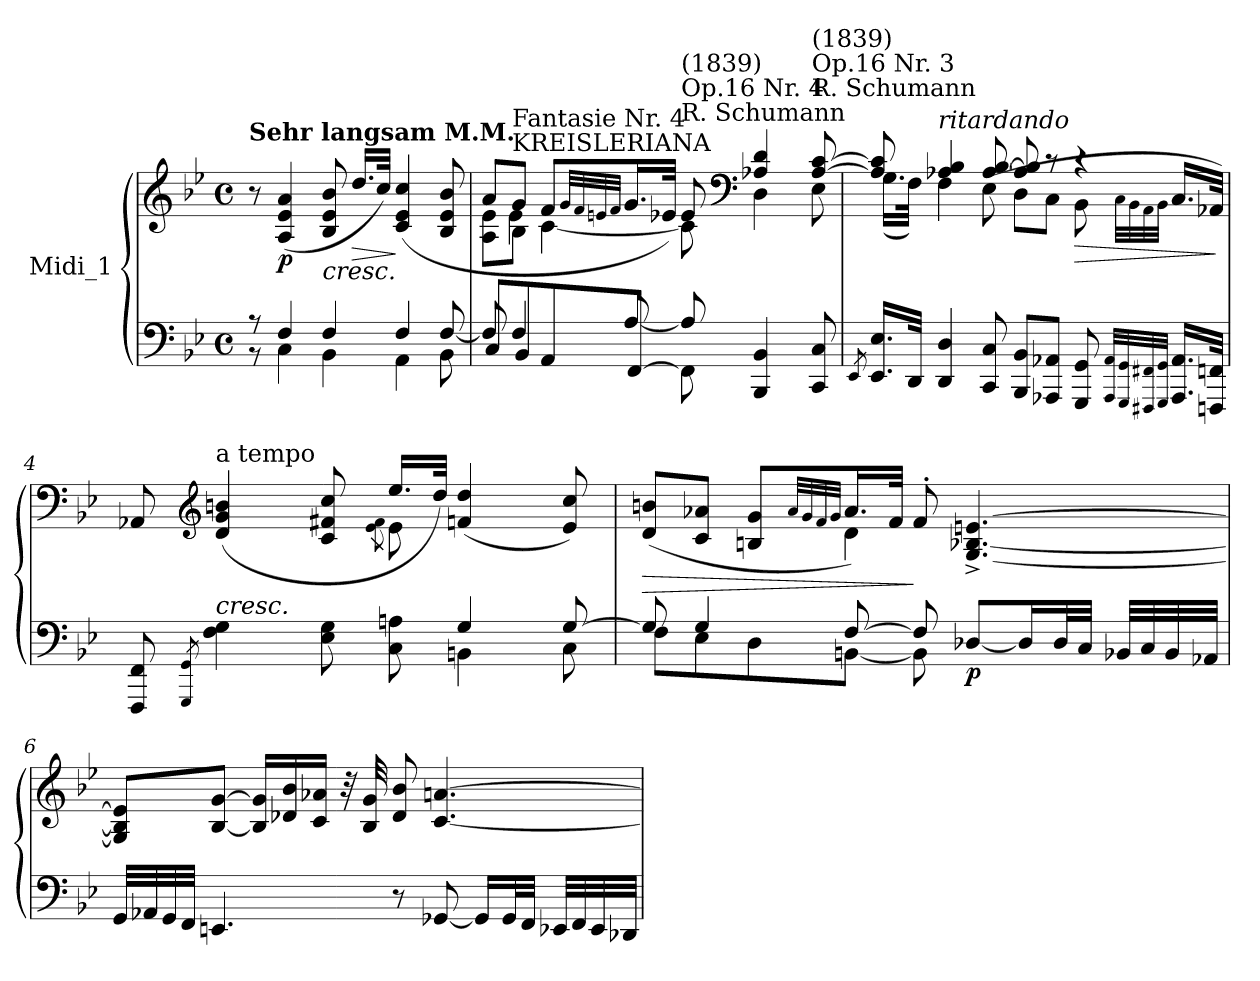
**kern	**kern	**dynam
*part1	*part1	*part1
*staff2	*staff1	*staff1/2
*I"Midi_1	*	*
*clefF4	*clefG2	*
*k[b-e-]	*k[b-e-]	*
*B-:	*B-:	*
*M4/4	*M4/4	*
*met(c)	*met(c)	*
=1	=1	=1
*^	*^	*
*	*^	*	*	*
!	!	!	!LO:TX:a:B:t=Sehr langsam M.M.	!	!
2ryy	8r	8r	8r	2ryy	.
!	!	!	!	!	!LO:DY:b
.	4F/	4C\	(>4A/ 4e-/ 4a/	.	p
!	!	!	!	!	!LO:HP:b
.	4F/	4BB-\	8B-/ 8e-/ 8b-/	.	<
!	!	!	!	!	!LO:HP:b
2ryy	.	.	16.dd/LL	2ryy	>
*	*	*	*MM33	*	*
.	.	.	32cc/JJk)	.	[
.	4F/	(<4AA\	(>4c/ 4e-/ 4cc/	.	]
.	[8F/	8BB-\	8B-/ 8e-/ 8b-/	.	.
=2	=2	=2	=2	=2	=2
*	*	*	*	*^	*
8ryy	8F/]	8C/L	8a/L	8A\ 8e-\L	8ryy	.
!	!	!	!LO:TX:a:t=KREISLERIANA	!	!	!
!	!	!	!LO:TX:a:t=Fantasie Nr. 4	!	!	!
4ryy	4F/	8BB-/	8g/J	8B-\J	4e-\	.
.	.	8AA/	8f/L	[4c\	.	.
.	.	.	32qg/LLL	.	.	.
.	.	.	32qf/	.	.	.
.	.	.	32qen/	.	.	.
.	.	.	32qf/JJJ	.	.	.
8ryy	[8A/	[8FF/J	16.g/L	.	2ryy	.
.	.	.	32e-X/JJk)	.	.	.
!	!	!	!LO:TX:a:t=R. Schumann	!	!	!
!	!	!	!LO:TX:a:t=Op.16 Nr. 4	!	!	!
!	!	!	!LO:TX:a:t=(1839)	!	!	!
8ryy	8A/]	8FF\]	8e-/	8c\]	.	.
*	*	*	*clefF4	*	*	*
8ryy	4BBB-/ 4BB-/	8ryy	4A-X/ 4d/	4D\	.	.
4ryy	.	4ryy	.	.	.	.
!	!	!	!LO:TX:a:t=R. Schumann	!	!	!
!	!	!	!LO:TX:a:t=Op.16 Nr. 3	!	!	!
!	!	!	!LO:TX:a:t=(1839)	!	!	!
.	8CC/ 8C/	.	[8A-/ [8c/)	8E-\	8ryy	.
*v	*v	*v	*	*	*	*
*	*v	*v	*v	*
!!LO:LB:g=z
=3	=3	=3
8qEE-/	.	.
*^	*^	*
16.EE-/ 16.E-/LL	2ryy	8A-/] 8c/]	(<16.G\LL	.
32DD/JJk	.	.	32F\JJk)	.
!	!	!LO:TX:a:i:t=ritardando	!	!
4DD/ 4D/	.	4A-X/ 4B-/	4F\	.
8CC/ 8C/	.	[8A-/ [8B-/	(>8E-\	.
8BBB-/ 8BB-/L	2ryy	8A-/] 8B-/]	8D\L	.
8AAA-X/ 8AA-X/J	.	8r	8C\J	.
!	!	!	!	!LO:HP:b
8GGG/ 8GG/	.	4r	8BB-\	>
32qAAA-/ 32qAA-/LLL	.	.	32qC\LLL	.
32qGGG/ 32qGG/	.	.	32qBB-\	.
32qFFF#X/ 32qFF#X/	.	.	32qAA\	.
32qGGG/ 32qGG/JJJ	.	.	32qBB-\JJJ	.
16.AAA-i/ 16.AA-i/LL	.	.	16.C/LL	.
32FFFn/ 32FFn/JJk	.	.	32AA-X/JJk)	.
*v	*v	*	*	*
*	*v	*v	*
.	.	]
=4	=4	=4
*^	*^	*
8FFF/ 8FF/	2ryy	8AA-X/	8ryy	.
8qGGG/ 8qGG/	.	.	.	.
*	*	*clefG2	*	*
!	!	!LO:TX:a:t=a tempo	!	!
!LO:TX:a:i:t=cresc.	!	!	!	!
4F\ 4G\	.	(>4d/ 4g/ 4bn/	8ryy	.
.	.	.	4ryy	.
8E-\ 8G\	.	8c/ 8f#X/ 8cc/	.	.
.	.	.	8qe-\ 8qf#\	.
8C\ 8Ani\	8ryy	16.ee-/LL	8e-\	.
.	.	32dd/JJk)	.	.
4G/	4BBn\	(>4fn/ 4dd/	8ryy	.
.	.	.	4ryy	.
[8G/	8C\	8e-/ 8cc/)	.	.
!!LO:LB:g=z	!!
=5	=5	=5	=5	=5
!	!	!	!	!LO:HP:b
8G/]	8F\L	(>8d/ 8bn/L	4ryy	>
4G/	8E-\	8c/ 8a-X/J	.	.
.	8D\	8Bn/ 8g/L	8ryy	.
.	.	32qa-/LLL	.	.
.	.	32qg/	.	.
.	.	32qf/	.	.
.	.	32qg/JJJ	.	.
[8F/	[8BBn\J	16.a-/L)	4d\	.
.	.	32f/JJk	.	.
8F/]	8BB\]	8f'/	.	]
!	!	!	!	!LO:DY:b=2
[8D-X/L	8ryy	[4.G/^ [4.B-X/^ [4.en/^	8ryy	p
16D-/L]	4ryy	.	4ryy	.
32D-/L	.	.	.	.
32C/JJJ	.	.	.	.
32BB-i/LLL	.	.	.	.
32C/	.	.	.	.
32BB-/	.	.	.	.
32AA-X/JJJ	.	.	.	.
=6	=6	=6	=6	=6
32GG/LLL	2ryy	8G/] 8B-/] 8e/]L	2ryy	.
32AA-X/	.	.	.	.
32GG/	.	.	.	.
32FF/JJJ	.	.	.	.
4.EEn/	.	[8B-/ [8g/J	.	.
.	.	16B-/] 16g/]LL	.	.
.	.	16d-X/ 16b-/	.	.
.	.	16c/ 16a-X/JJ	.	.
.	.	32r	.	.
.	.	32B-/ 32g/	.	.
8r	2ryy	8d-/ 8b-/	2ryy	.
[8GG-X/	.	[4.c/ [4.an/	.	.
16GG-/LL]	.	.	.	.
32GG-/L	.	.	.	.
32FF/JJJ	.	.	.	.
32EE-X/LLL	.	.	.	.
32FF/	.	.	.	.
32EE-/	.	.	.	.
32DD-X/JJJ	.	.	.	.
*v	*v	*	*	*
*	*v	*v	*
=	=	=
*-	*-	*-
